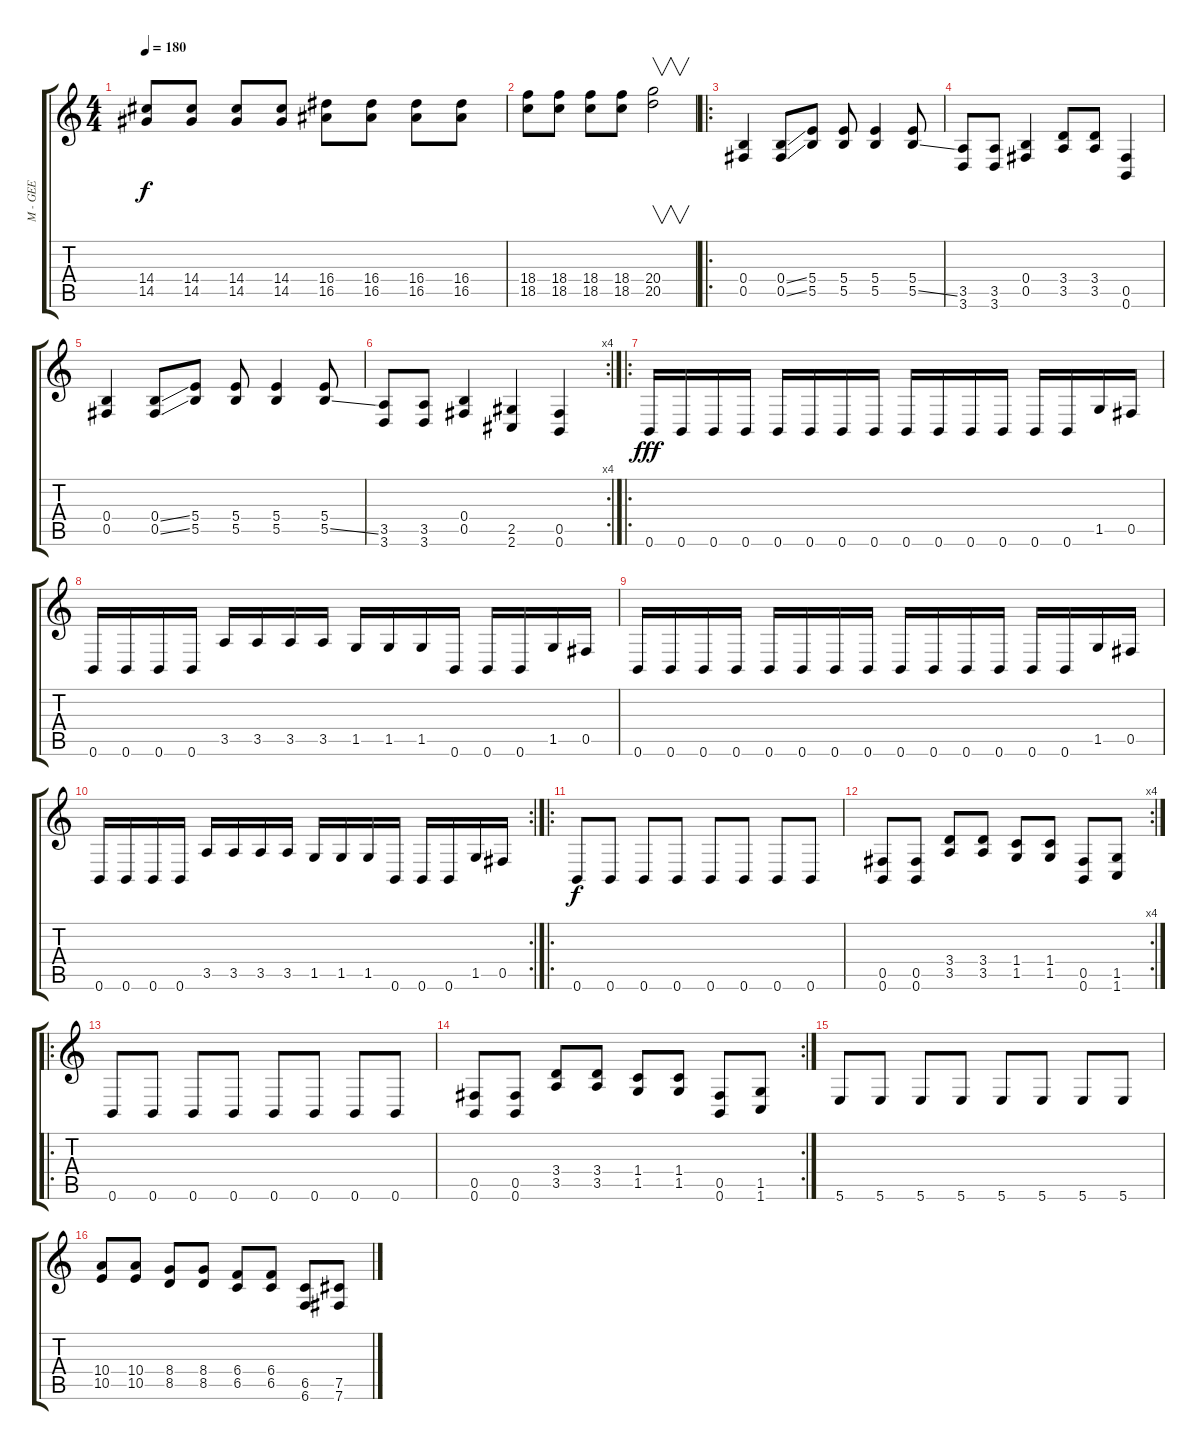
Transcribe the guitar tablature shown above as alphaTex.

\track ("M - GEE" "M - GEE") {instrument distortionguitar}
\staff {score tabs}
\tuning (Db4 Ab3 E3 B2 Gb2 B1) {hide}
\ts (4 4)
\tempo 180
\clef g2
\ks c
(14.4 14.5).8{dy f} (14.4 14.5).8 (14.4 14.5).8 (14.4 14.5).8 (16.4 16.5).8 (16.4 16.5).8 (16.4 16.5).8 (16.4 16.5).8 |
(18.4 18.5).8 (18.4 18.5).8 (18.4 18.5).8 (18.4 18.5).8 (20.4 20.5).2{v} |
\ro
(0.4 0.5).4 (0.4{ss} 0.5{ss}).8 (5.4 5.5).8 (5.4 5.5).8 (5.4 5.5).4 (5.4 5.5{ss}).8 |
(3.5 3.6).8 (3.5 3.6).8 (0.4 0.5).4 (3.4 3.5).8 (3.4 3.5).8 (0.5 0.6).4 |
(0.4 0.5).4 (0.4{ss} 0.5{ss}).8 (5.4 5.5).8 (5.4 5.5).8 (5.4 5.5).4 (5.4 5.5{ss}).8 |
\rc 4
(3.5 3.6).8 (3.5 3.6).8 (0.4 0.5).4 (2.5 2.6).4 (0.5 0.6).4 |
\ro
0.6.16{dy fff} 0.6.16 0.6.16 0.6.16 0.6.16 0.6.16 0.6.16 0.6.16 0.6.16 0.6.16 0.6.16 0.6.16 0.6.16 0.6.16 1.5.16 0.5.16 |
0.6.16 0.6.16 0.6.16 0.6.16 3.5.16 3.5.16 3.5.16 3.5.16 1.5.16 1.5.16 1.5.16 0.6.16 0.6.16 0.6.16 1.5.16 0.5.16 |
0.6.16 0.6.16 0.6.16 0.6.16 0.6.16 0.6.16 0.6.16 0.6.16 0.6.16 0.6.16 0.6.16 0.6.16 0.6.16 0.6.16 1.5.16 0.5.16 |
\rc 2
0.6.16 0.6.16 0.6.16 0.6.16 3.5.16 3.5.16 3.5.16 3.5.16 1.5.16 1.5.16 1.5.16 0.6.16 0.6.16 0.6.16 1.5.16 0.5.16 |
\ro
0.6.8{dy f} 0.6.8 0.6.8 0.6.8 0.6.8 0.6.8 0.6.8 0.6.8 |
\rc 4
(0.5 0.6).8 (0.5 0.6).8 (3.4 3.5).8 (3.4 3.5).8 (1.4 1.5).8 (1.4 1.5).8 (0.5 0.6).8 (1.5 1.6).8 |
\ro
0.6.8 0.6.8 0.6.8 0.6.8 0.6.8 0.6.8 0.6.8 0.6.8 |
\rc 2
(0.5 0.6).8 (0.5 0.6).8 (3.4 3.5).8 (3.4 3.5).8 (1.4 1.5).8 (1.4 1.5).8 (0.5 0.6).8 (1.5 1.6).8 |
5.6.8 5.6.8 5.6.8 5.6.8 5.6.8 5.6.8 5.6.8 5.6.8 |
(10.4 10.5).8 (10.4 10.5).8 (8.4 8.5).8 (8.4 8.5).8 (6.4 6.5).8 (6.4 6.5).8 (6.5 6.6).8 (7.5 7.6).8
